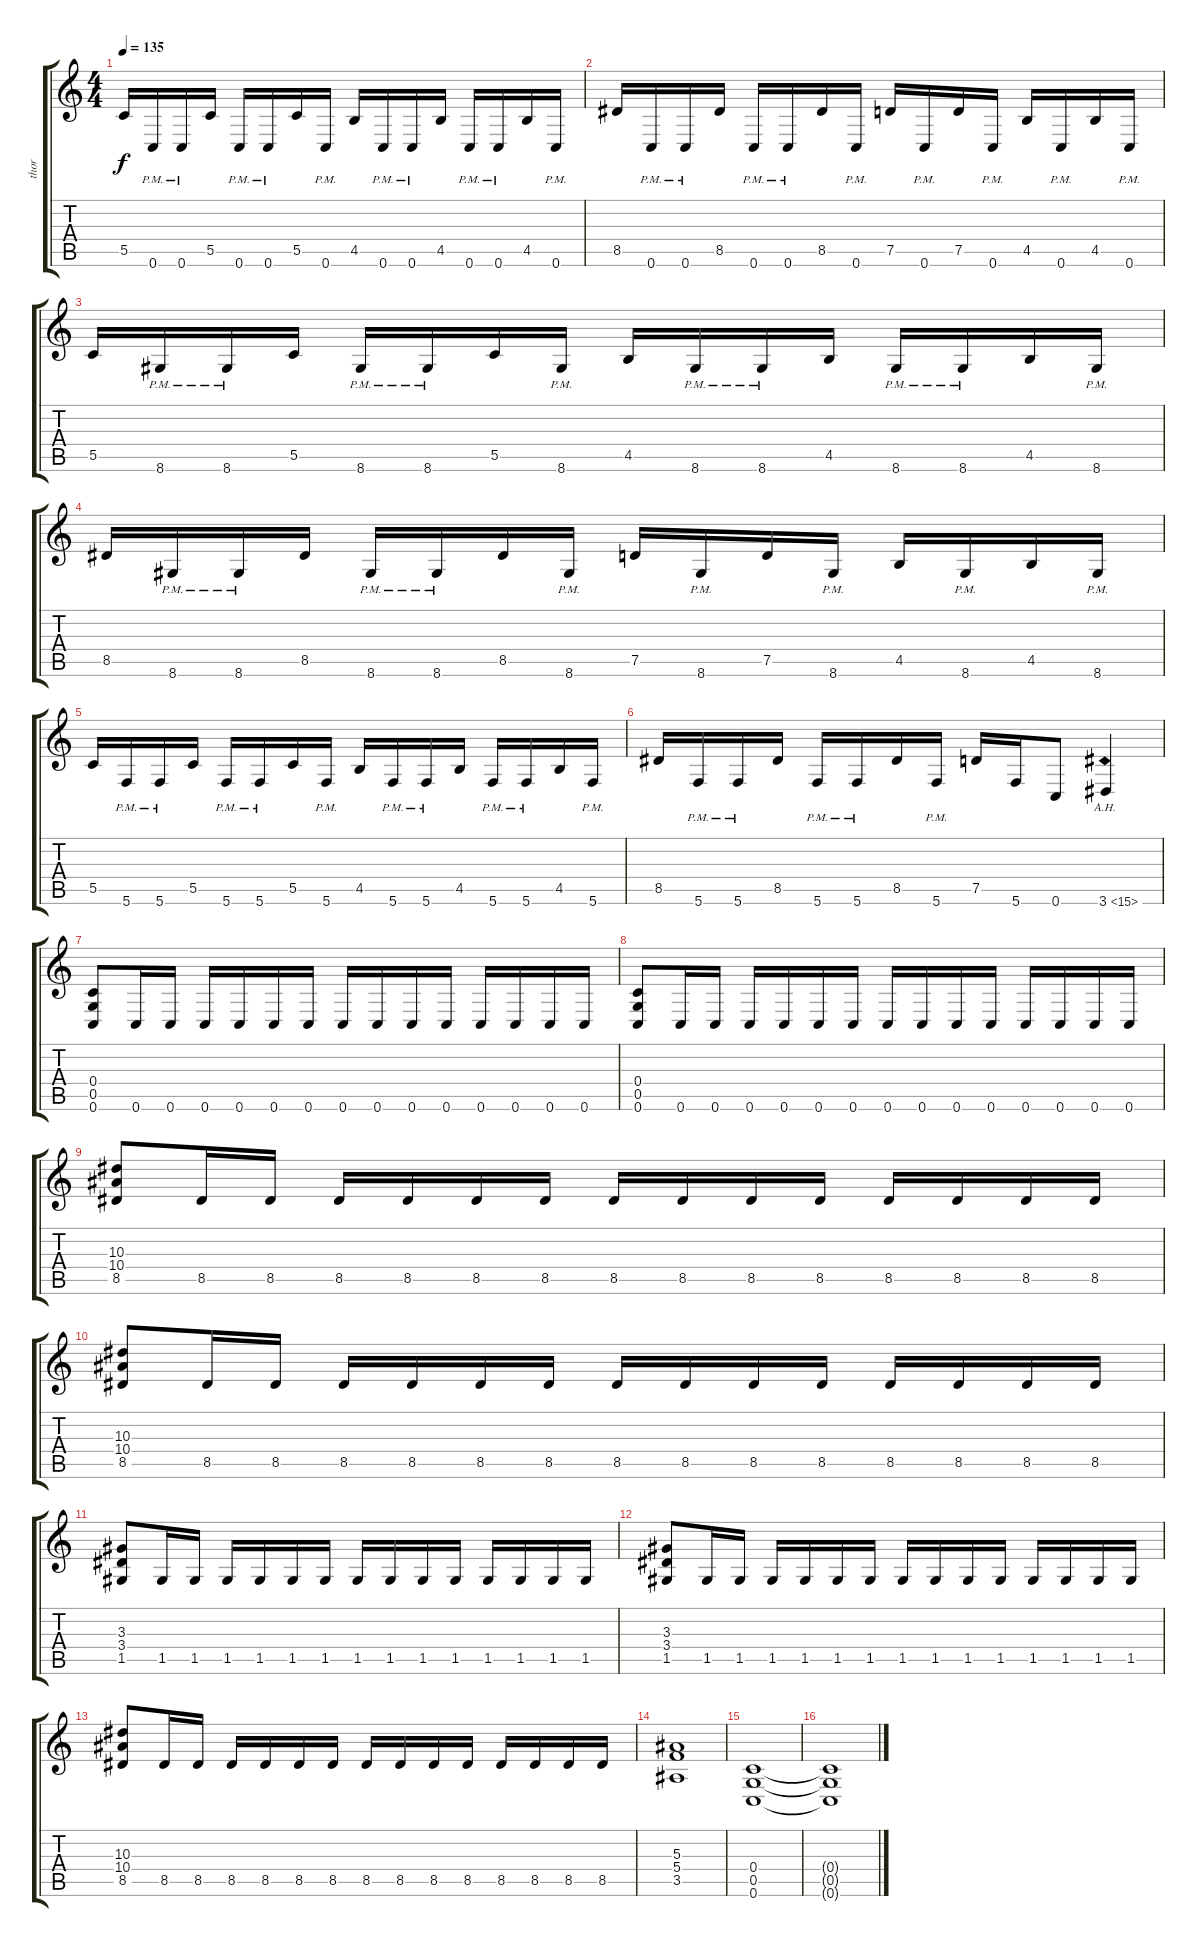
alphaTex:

\track ("thor" "thor") {instrument distortionguitar}
\staff {score tabs}
\tuning (D4 A3 F3 C3 G2 C2) {hide}
\ts (4 4)
\tempo 135
\clef g2
\ks c
5.5.16{dy f} 0.6{pm}.16 0.6{pm}.16 5.5.16 0.6{pm}.16 0.6{pm}.16 5.5.16 0.6{pm}.16 4.5.16 0.6{pm}.16 0.6{pm}.16 4.5.16 0.6{pm}.16 0.6{pm}.16 4.5.16 0.6{pm}.16 |
8.5.16 0.6{pm}.16 0.6{pm}.16 8.5.16 0.6{pm}.16 0.6{pm}.16 8.5.16 0.6{pm}.16 7.5.16 0.6{pm}.16 7.5.16 0.6{pm}.16 4.5.16 0.6{pm}.16 4.5.16 0.6{pm}.16 |
5.5.16 8.6{pm}.16 8.6{pm}.16 5.5.16 8.6{pm}.16 8.6{pm}.16 5.5.16 8.6{pm}.16 4.5.16 8.6{pm}.16 8.6{pm}.16 4.5.16 8.6{pm}.16 8.6{pm}.16 4.5.16 8.6{pm}.16 |
8.5.16 8.6{pm}.16 8.6{pm}.16 8.5.16 8.6{pm}.16 8.6{pm}.16 8.5.16 8.6{pm}.16 7.5.16 8.6{pm}.16 7.5.16 8.6{pm}.16 4.5.16 8.6{pm}.16 4.5.16 8.6{pm}.16 |
5.5.16 5.6{pm}.16 5.6{pm}.16 5.5.16 5.6{pm}.16 5.6{pm}.16 5.5.16 5.6{pm}.16 4.5.16 5.6{pm}.16 5.6{pm}.16 4.5.16 5.6{pm}.16 5.6{pm}.16 4.5.16 5.6{pm}.16 |
8.5.16 5.6{pm}.16 5.6{pm}.16 8.5.16 5.6{pm}.16 5.6{pm}.16 8.5.16 5.6{pm}.16 7.5.16 5.6.16 0.6.8 3.6{ah 12}.4 |
(0.4 0.5 0.6).8 0.6.16 0.6.16 0.6.16 0.6.16 0.6.16 0.6.16 0.6.16 0.6.16 0.6.16 0.6.16 0.6.16 0.6.16 0.6.16 0.6.16 |
(0.4 0.5 0.6).8 0.6.16 0.6.16 0.6.16 0.6.16 0.6.16 0.6.16 0.6.16 0.6.16 0.6.16 0.6.16 0.6.16 0.6.16 0.6.16 0.6.16 |
(10.3 10.4 8.5).8 8.5.16 8.5.16 8.5.16 8.5.16 8.5.16 8.5.16 8.5.16 8.5.16 8.5.16 8.5.16 8.5.16 8.5.16 8.5.16 8.5.16 |
(10.3 10.4 8.5).8 8.5.16 8.5.16 8.5.16 8.5.16 8.5.16 8.5.16 8.5.16 8.5.16 8.5.16 8.5.16 8.5.16 8.5.16 8.5.16 8.5.16 |
(3.3 3.4 1.5).8 1.5.16 1.5.16 1.5.16 1.5.16 1.5.16 1.5.16 1.5.16 1.5.16 1.5.16 1.5.16 1.5.16 1.5.16 1.5.16 1.5.16 |
(3.3 3.4 1.5).8 1.5.16 1.5.16 1.5.16 1.5.16 1.5.16 1.5.16 1.5.16 1.5.16 1.5.16 1.5.16 1.5.16 1.5.16 1.5.16 1.5.16 |
(10.3 10.4 8.5).8 8.5.16 8.5.16 8.5.16 8.5.16 8.5.16 8.5.16 8.5.16 8.5.16 8.5.16 8.5.16 8.5.16 8.5.16 8.5.16 8.5.16 |
(5.3 5.4 3.5).1 |
(0.4 0.5 0.6).1 |
(0.4{t} 0.5{t} 0.6{t}).1
